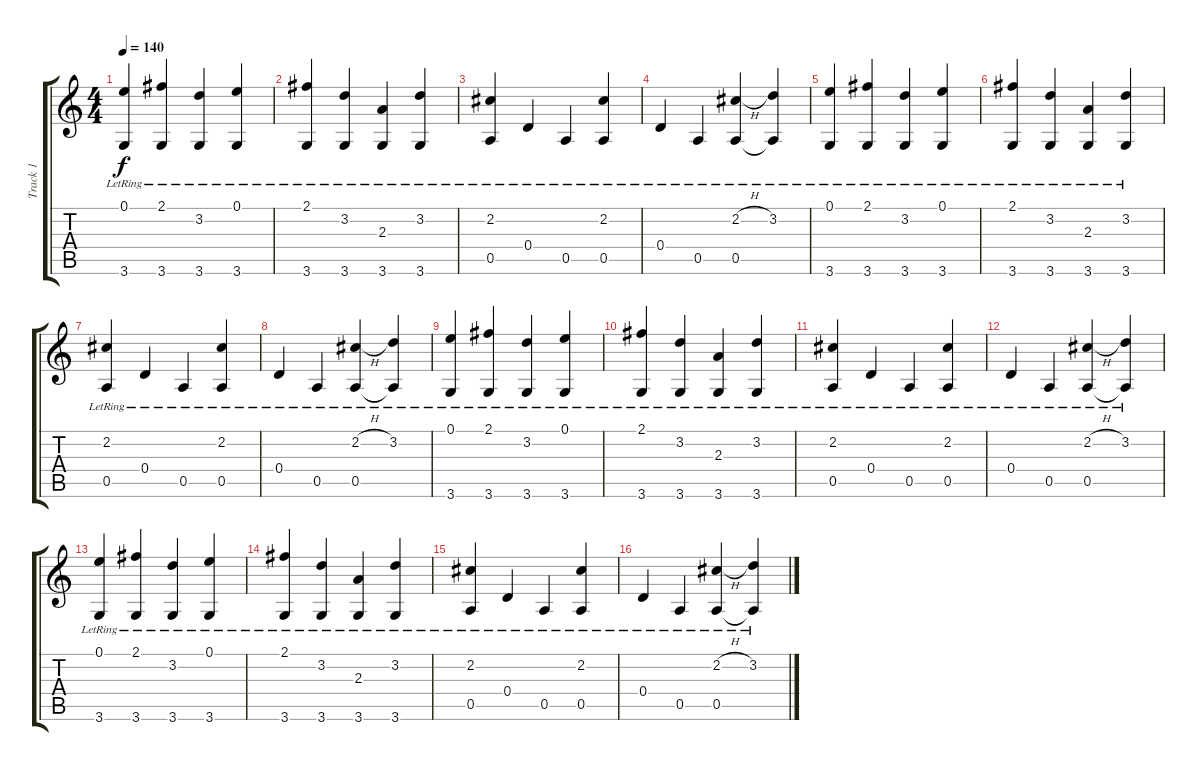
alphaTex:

\track ("Track 1" "Track 1") {instrument acousticguitarsteel}
\staff {score tabs}
\tuning (E4 B3 G3 D3 A2 E2) {hide}
\ts (4 4)
\tempo 140
\clef g2
\ks c
(0.1{lr} 3.6{lr}).4{dy f} (2.1{lr} 3.6{lr}).4 (3.2{lr} 3.6{lr}).4 (0.1{lr} 3.6{lr}).4 |
(2.1{lr} 3.6{lr}).4 (3.2{lr} 3.6{lr}).4 (2.3{lr} 3.6{lr}).4 (3.2{lr} 3.6).4 |
(2.2{lr} 0.5{lr}).4 0.4{lr}.4 0.5{lr}.4 (2.2{lr} 0.5{lr}).4 |
0.4{lr}.4 0.5{lr}.4 (2.2{h lr} 0.5).4 (3.2{lr} 0.5{t}).4 |
(0.1{lr} 3.6{lr}).4{volume 11} (2.1{lr} 3.6{lr}).4 (3.2{lr} 3.6{lr}).4 (0.1{lr} 3.6{lr}).4 |
(2.1{lr} 3.6{lr}).4 (3.2{lr} 3.6{lr}).4 (2.3{lr} 3.6{lr}).4 (3.2{lr} 3.6).4 |
(2.2{lr} 0.5{lr}).4 0.4{lr}.4 0.5{lr}.4 (2.2{lr} 0.5{lr}).4 |
0.4{lr}.4 0.5{lr}.4 (2.2{h lr} 0.5).4 (3.2{lr} 0.5{t}).4 |
(0.1{lr} 3.6{lr}).4 (2.1{lr} 3.6{lr}).4 (3.2{lr} 3.6{lr}).4 (0.1{lr} 3.6{lr}).4 |
(2.1{lr} 3.6{lr}).4 (3.2{lr} 3.6{lr}).4 (2.3{lr} 3.6{lr}).4 (3.2{lr} 3.6).4 |
(2.2{lr} 0.5{lr}).4 0.4{lr}.4 0.5{lr}.4 (2.2{lr} 0.5{lr}).4 |
0.4{lr}.4 0.5{lr}.4 (2.2{h lr} 0.5).4 (3.2{lr} 0.5{t}).4 |
(0.1{lr} 3.6{lr}).4 (2.1{lr} 3.6{lr}).4 (3.2{lr} 3.6{lr}).4 (0.1{lr} 3.6{lr}).4 |
(2.1{lr} 3.6{lr}).4 (3.2{lr} 3.6{lr}).4 (2.3{lr} 3.6{lr}).4 (3.2{lr} 3.6).4 |
(2.2{lr} 0.5{lr}).4 0.4{lr}.4 0.5{lr}.4 (2.2{lr} 0.5{lr}).4 |
0.4{lr}.4 0.5{lr}.4 (2.2{h lr} 0.5).4 (3.2{lr} 0.5{t}).4
